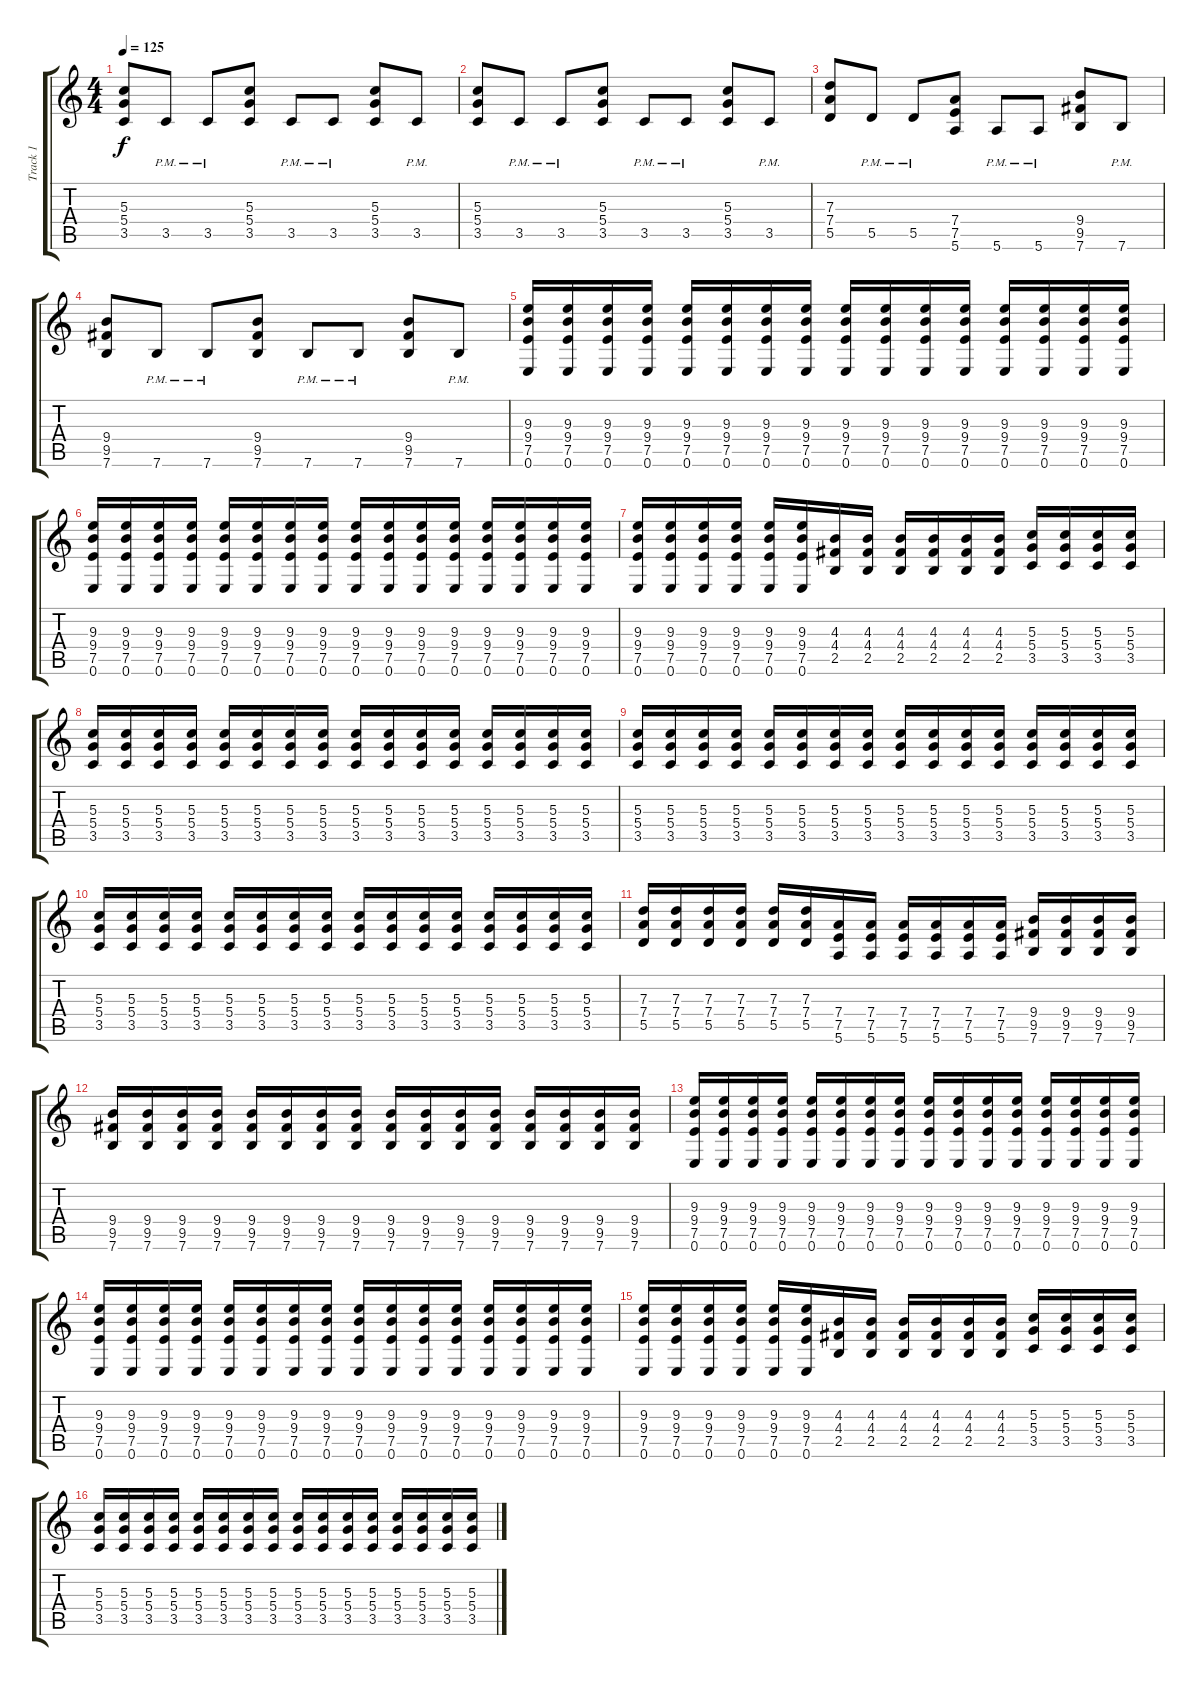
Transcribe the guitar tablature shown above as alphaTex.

\track ("Track 1" "Track 1") {instrument distortionguitar}
\staff {score tabs}
\tuning (E4 B3 G3 D3 A2 E2) {hide}
\ts (4 4)
\tempo 125
\clef g2
\ks c
(5.3 5.4 3.5).8{dy f} 3.5{pm}.8 3.5{pm}.8 (5.3 5.4 3.5).8 3.5{pm}.8 3.5{pm}.8 (5.3 5.4 3.5).8 3.5{pm}.8 |
(5.3 5.4 3.5).8 3.5{pm}.8 3.5{pm}.8 (5.3 5.4 3.5).8 3.5{pm}.8 3.5{pm}.8 (5.3 5.4 3.5).8 3.5{pm}.8 |
(7.3 7.4 5.5).8 5.5{pm}.8 5.5{pm}.8 (7.4 7.5 5.6).8 5.6{pm}.8 5.6{pm}.8 (9.4 9.5 7.6).8 7.6{pm}.8 |
(9.4 9.5 7.6).8 7.6{pm}.8 7.6{pm}.8 (9.4 9.5 7.6).8 7.6{pm}.8 7.6{pm}.8 (9.4 9.5 7.6).8 7.6{pm}.8 |
(9.3 9.4 7.5 0.6).16 (9.3 9.4 7.5 0.6).16 (9.3 9.4 7.5 0.6).16 (9.3 9.4 7.5 0.6).16 (9.3 9.4 7.5 0.6).16 (9.3 9.4 7.5 0.6).16 (9.3 9.4 7.5 0.6).16 (9.3 9.4 7.5 0.6).16 (9.3 9.4 7.5 0.6).16 (9.3 9.4 7.5 0.6).16 (9.3 9.4 7.5 0.6).16 (9.3 9.4 7.5 0.6).16 (9.3 9.4 7.5 0.6).16 (9.3 9.4 7.5 0.6).16 (9.3 9.4 7.5 0.6).16 (9.3 9.4 7.5 0.6).16 |
(9.3 9.4 7.5 0.6).16 (9.3 9.4 7.5 0.6).16 (9.3 9.4 7.5 0.6).16 (9.3 9.4 7.5 0.6).16 (9.3 9.4 7.5 0.6).16 (9.3 9.4 7.5 0.6).16 (9.3 9.4 7.5 0.6).16 (9.3 9.4 7.5 0.6).16 (9.3 9.4 7.5 0.6).16 (9.3 9.4 7.5 0.6).16 (9.3 9.4 7.5 0.6).16 (9.3 9.4 7.5 0.6).16 (9.3 9.4 7.5 0.6).16 (9.3 9.4 7.5 0.6).16 (9.3 9.4 7.5 0.6).16 (9.3 9.4 7.5 0.6).16 |
(9.3 9.4 7.5 0.6).16 (9.3 9.4 7.5 0.6).16 (9.3 9.4 7.5 0.6).16 (9.3 9.4 7.5 0.6).16 (9.3 9.4 7.5 0.6).16 (9.3 9.4 7.5 0.6).16 (4.3 4.4 2.5).16 (4.3 4.4 2.5).16 (4.3 4.4 2.5).16 (4.3 4.4 2.5).16 (4.3 4.4 2.5).16 (4.3 4.4 2.5).16 (5.3 5.4 3.5).16 (5.3 5.4 3.5).16 (5.3 5.4 3.5).16 (5.3 5.4 3.5).16 |
(5.3 5.4 3.5).16 (5.3 5.4 3.5).16 (5.3 5.4 3.5).16 (5.3 5.4 3.5).16 (5.3 5.4 3.5).16 (5.3 5.4 3.5).16 (5.3 5.4 3.5).16 (5.3 5.4 3.5).16 (5.3 5.4 3.5).16 (5.3 5.4 3.5).16 (5.3 5.4 3.5).16 (5.3 5.4 3.5).16 (5.3 5.4 3.5).16 (5.3 5.4 3.5).16 (5.3 5.4 3.5).16 (5.3 5.4 3.5).16 |
(5.3 5.4 3.5).16 (5.3 5.4 3.5).16 (5.3 5.4 3.5).16 (5.3 5.4 3.5).16 (5.3 5.4 3.5).16 (5.3 5.4 3.5).16 (5.3 5.4 3.5).16 (5.3 5.4 3.5).16 (5.3 5.4 3.5).16 (5.3 5.4 3.5).16 (5.3 5.4 3.5).16 (5.3 5.4 3.5).16 (5.3 5.4 3.5).16 (5.3 5.4 3.5).16 (5.3 5.4 3.5).16 (5.3 5.4 3.5).16 |
(5.3 5.4 3.5).16 (5.3 5.4 3.5).16 (5.3 5.4 3.5).16 (5.3 5.4 3.5).16 (5.3 5.4 3.5).16 (5.3 5.4 3.5).16 (5.3 5.4 3.5).16 (5.3 5.4 3.5).16 (5.3 5.4 3.5).16 (5.3 5.4 3.5).16 (5.3 5.4 3.5).16 (5.3 5.4 3.5).16 (5.3 5.4 3.5).16 (5.3 5.4 3.5).16 (5.3 5.4 3.5).16 (5.3 5.4 3.5).16 |
(7.3 7.4 5.5).16 (7.3 7.4 5.5).16 (7.3 7.4 5.5).16 (7.3 7.4 5.5).16 (7.3 7.4 5.5).16 (7.3 7.4 5.5).16 (7.4 7.5 5.6).16 (7.4 7.5 5.6).16 (7.4 7.5 5.6).16 (7.4 7.5 5.6).16 (7.4 7.5 5.6).16 (7.4 7.5 5.6).16 (9.4 9.5 7.6).16 (9.4 9.5 7.6).16 (9.4 9.5 7.6).16 (9.4 9.5 7.6).16 |
(9.4 9.5 7.6).16 (9.4 9.5 7.6).16 (9.4 9.5 7.6).16 (9.4 9.5 7.6).16 (9.4 9.5 7.6).16 (9.4 9.5 7.6).16 (9.4 9.5 7.6).16 (9.4 9.5 7.6).16 (9.4 9.5 7.6).16 (9.4 9.5 7.6).16 (9.4 9.5 7.6).16 (9.4 9.5 7.6).16 (9.4 9.5 7.6).16 (9.4 9.5 7.6).16 (9.4 9.5 7.6).16 (9.4 9.5 7.6).16 |
(9.3 9.4 7.5 0.6).16 (9.3 9.4 7.5 0.6).16 (9.3 9.4 7.5 0.6).16 (9.3 9.4 7.5 0.6).16 (9.3 9.4 7.5 0.6).16 (9.3 9.4 7.5 0.6).16 (9.3 9.4 7.5 0.6).16 (9.3 9.4 7.5 0.6).16 (9.3 9.4 7.5 0.6).16 (9.3 9.4 7.5 0.6).16 (9.3 9.4 7.5 0.6).16 (9.3 9.4 7.5 0.6).16 (9.3 9.4 7.5 0.6).16 (9.3 9.4 7.5 0.6).16 (9.3 9.4 7.5 0.6).16 (9.3 9.4 7.5 0.6).16 |
(9.3 9.4 7.5 0.6).16 (9.3 9.4 7.5 0.6).16 (9.3 9.4 7.5 0.6).16 (9.3 9.4 7.5 0.6).16 (9.3 9.4 7.5 0.6).16 (9.3 9.4 7.5 0.6).16 (9.3 9.4 7.5 0.6).16 (9.3 9.4 7.5 0.6).16 (9.3 9.4 7.5 0.6).16 (9.3 9.4 7.5 0.6).16 (9.3 9.4 7.5 0.6).16 (9.3 9.4 7.5 0.6).16 (9.3 9.4 7.5 0.6).16 (9.3 9.4 7.5 0.6).16 (9.3 9.4 7.5 0.6).16 (9.3 9.4 7.5 0.6).16 |
(9.3 9.4 7.5 0.6).16 (9.3 9.4 7.5 0.6).16 (9.3 9.4 7.5 0.6).16 (9.3 9.4 7.5 0.6).16 (9.3 9.4 7.5 0.6).16 (9.3 9.4 7.5 0.6).16 (4.3 4.4 2.5).16 (4.3 4.4 2.5).16 (4.3 4.4 2.5).16 (4.3 4.4 2.5).16 (4.3 4.4 2.5).16 (4.3 4.4 2.5).16 (5.3 5.4 3.5).16 (5.3 5.4 3.5).16 (5.3 5.4 3.5).16 (5.3 5.4 3.5).16 |
(5.3 5.4 3.5).16 (5.3 5.4 3.5).16 (5.3 5.4 3.5).16 (5.3 5.4 3.5).16 (5.3 5.4 3.5).16 (5.3 5.4 3.5).16 (5.3 5.4 3.5).16 (5.3 5.4 3.5).16 (5.3 5.4 3.5).16 (5.3 5.4 3.5).16 (5.3 5.4 3.5).16 (5.3 5.4 3.5).16 (5.3 5.4 3.5).16 (5.3 5.4 3.5).16 (5.3 5.4 3.5).16 (5.3 5.4 3.5).16
